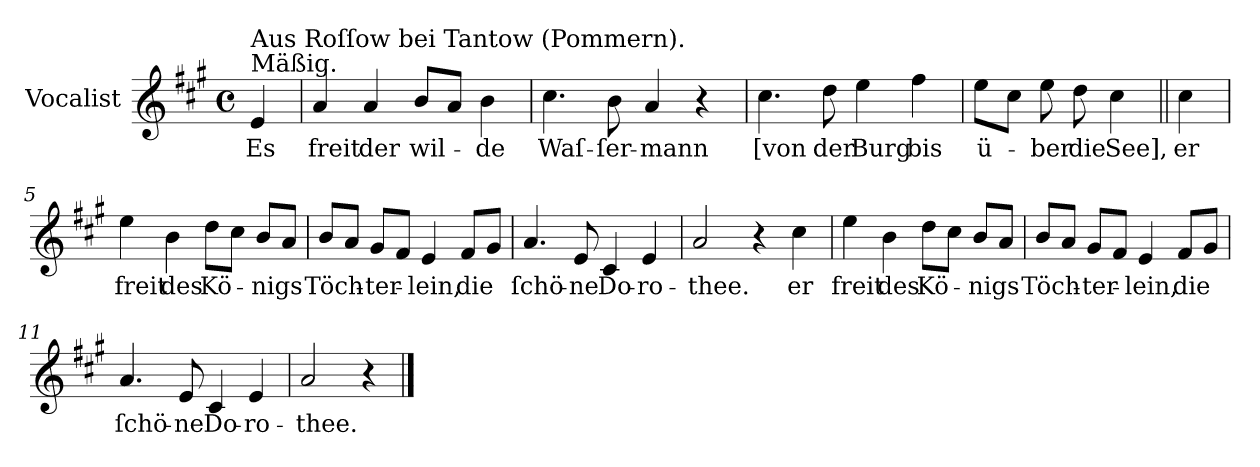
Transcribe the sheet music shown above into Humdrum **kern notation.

**kern	**text
*part1	*part1
*staff1	*staff1
*I"Vocalist	*
*k[f#c#g#]	*
*A:	*
*M4/4	*
*met(c)	*
=	=
!LO:TX:a:t=Mäßig.	!
!LO:TX:a:t=Aus Roſſow bei Tantow (Pommern).	!
4e	Es
=1	=1
4a	freit
4a	der
8b/L	wil-
8aJ	.
4b	-de
=2	=2
4.cc#	Waſ-
8b	-ſer-
4a	-mann
4r	.
=3	=3
4.cc#	[von
8dd	der
4ee	Burg
4ff#	bis
=4	=4
8eeL	ü-
8cc#J	.
8ee	-ber
8dd	die
4cc#	See],
=||	=||
4cc#	er
=5	=5
4ee	freit
4b	des
8ddL	Kö-
8cc#J	.
8bL	-nigs
8aJ	.
=6	=6
8bL	Töch-
8aJ	.
8g#L	-ter-
8f#J	.
4e	-lein,
8f#L	die
8g#J	.
=7	=7
4.a	ſchö-
8e	-ne
4c#	Do-
4e	-ro-
=8	=8
2a	-thee.
4r	.
4cc#	er
=9	=9
4ee	freit
4b	des
8ddL	Kö-
8cc#J	.
8bL	-nigs
8aJ	.
=10	=10
8bL	Töch-
8aJ	.
8g#L	-ter-
8f#J	.
4e	-lein,
8f#L	die
8g#J	.
=11	=11
4.a	ſchö-
8e	-ne
4c#	Do-
4e	-ro-
=12	=12
2a	-thee.
4r	.
==	==
*-	*-
